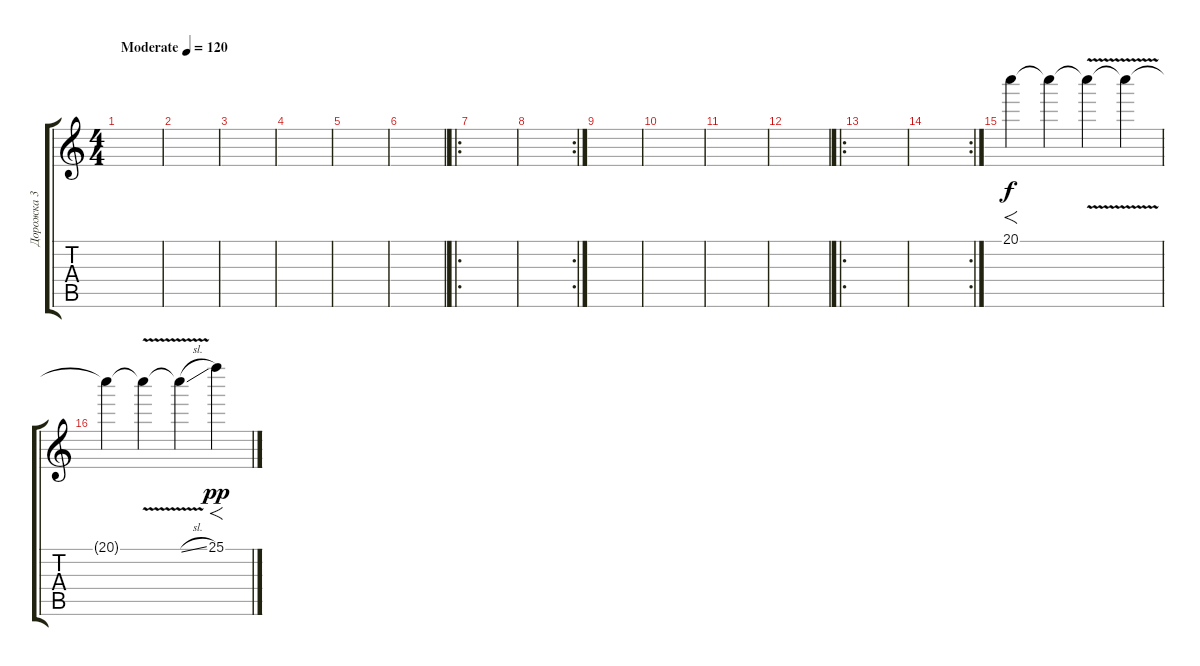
\track ("Дорожка 3" "Дорожка 3") {instrument distortionguitar}
\staff {score tabs}
\tuning (E4 B3 G3 D3 A2 E2) {hide}
\ts (4 4)
\tempo (120 "Moderate")
\tempo 80
\tempo (120 "Moderate")
\clef g2
\ks c
|
|
|
|
|
|
\ro
|
\rc 2
|
|
|
|
|
\ro
|
\rc 2
|
20.1.4{f} 20.1{t}.4{dy f} 20.1{v t}.4 20.1{t}.4 |
20.1{t}.4 20.1{v t}.4 20.1{sl t}.4 25.1.4{f dy pp}
